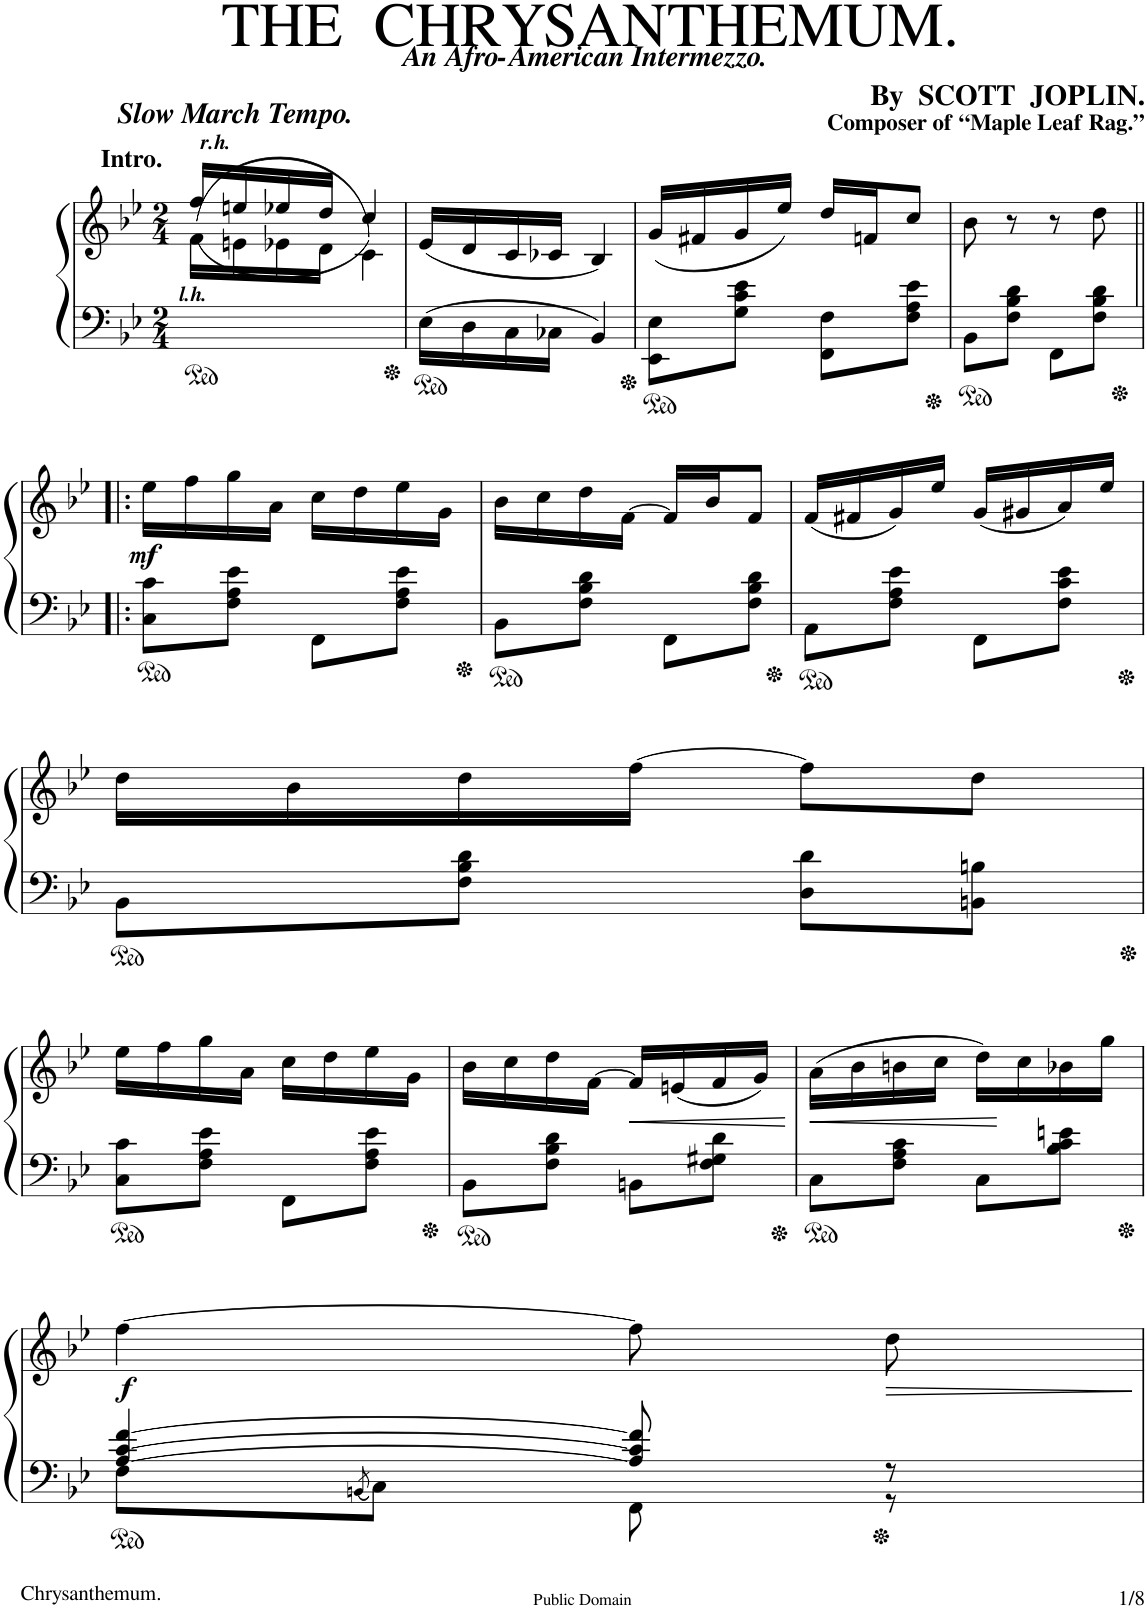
**kern	**kern	**dynam
*part1	*part1	*part1
*staff2	*staff1	*staff1/2
*I"Piano	*	*
*I'Pno	*	*
*clefF4	*clefG2	*
*k[b-e-]	*k[b-e-]	*
*M2/4	*M2/4	*
=1	=1	=1
*	*^	*
*	*ped	*	*
!	!LO:TX:a:Bi:t=Slow March Tempo.	!	!
!	!LO:TX:a:B:t=Intro.	!	!
!	!LO:TX:a:Bi:t=r.h.	!	!
!LO:TX:a:Bi:t=l.h.	!	!	!
2ryy	(16ff/LL	(16f\LL	.
.	16een/	16en\	.
.	16ee-X/	16e-X\	.
.	16dd/JJ	16d\JJ	.
.	4cc/)	4c\)	.
*	*v	*v	*
=2	=2	=2
*	*Xped	*
16E-\LL	(16e-/LL	.
16D\	16d/	.
16C\	16c/	.
16C-X\JJ	16c-X/JJ	.
4BB-/	4B-/)	.
=3	=3	=3
8EE-\ 8E-\L	(16g/LL	.
.	16f#X/	.
8G\ 8c\ 8e-\J	16g/	.
.	16ee-/JJ)	.
8FF\ 8F\L	16dd/LL	.
.	16fn/J	.
8F\ 8A\ 8e-\J	8cc/J	.
=4	=4	=4
8BB-\L	8b-\	.
8F\ 8B-\ 8d\J	8r	.
8FF\L	8r	.
8F\ 8B-\ 8d\J	8dd\	.
!!LO:LB:g=z
=5!|:	=5!|:	=5!|:
!	!	!LO:DY:b
8C\ 8c\L	16ee-\LL	mf
.	16ff\	.
8F\ 8A\ 8e-\J	16gg\	.
.	16a\JJ	.
8FF\L	16cc\LL	.
.	16dd\	.
8F\ 8A\ 8e-\J	16ee-\	.
.	16g\JJ	.
=6	=6	=6
8BB-\L	16b-\LL	.
.	16cc\	.
8F\ 8B-\ 8d\J	16dd\	.
.	[16f\JJ	.
8FF\L	16f/LL]	.
.	16b-/J	.
8F\ 8B-\ 8d\J	8f/J	.
=7	=7	=7
8AA\L	(16f/LL	.
.	16f#X/	.
8F\ 8A\ 8e-\J	16g/)	.
.	16ee-/JJ	.
8FF\L	(16g/LL	.
.	16g#X/	.
8F\ 8c\ 8e-\J	16a/)	.
.	16ee-/JJ	.
!!LO:LB:g=z
=8	=8	=8
8BB-\L	16dd\LL	.
.	16b-\	.
8F\ 8B-\ 8d\J	16dd\	.
.	[16ff\JJ	.
8D\ 8d\L	8ff\L]	.
8BBn\ 8Bn\J	8dd\J	.
!!LO:LB:g=z
=9	=9	=9
8C\ 8c\L	16ee-\LL	.
.	16ff\	.
8F\ 8A\ 8e-\J	16gg\	.
.	16a\JJ	.
8FF\L	16cc\LL	.
.	16dd\	.
8F\ 8A\ 8e-\J	16ee-\	.
.	16g\JJ	.
=10	=10	=10
8BB-\L	16b-\LL	.
.	16cc\	.
8F\ 8B-\ 8d\J	16dd\	.
.	[16f\JJ	.
!	!	!LO:HP:b
8BBn\L	16f/LL]	<
.	(16en/	.
8F\ 8G#X\ 8d\J	16f/	.
.	16g/JJ)	.
.	.	[
=11	=11	=11
!	!	!LO:HP:b
8C\L	(16a\LL	<
.	16b-\	.
8F\ 8A\ 8c\J	16bn\	.
.	16cc\JJ	.
8C\L	16dd\LL)	.
.	16cc\	[
8B-\ 8c\ 8en\J	16b-X\	.
.	16gg\JJ	.
!!LO:LB:g=z
=12	=12	=12
*^	*	*
!	!	!	!LO:DY:b
[4A/ [4c/ [4f/	8F\L	[4ff\	f
.	8qBBn/	.	.
.	8C\J	.	.
8A/] 8c/] 8f/]	8FF\	8ff\]	.
!	!	!	!LO:HP:b
8r	8r	8dd\	>
*v	*v	*	*
.	.	]
=	=	=
*-	*-	*-
